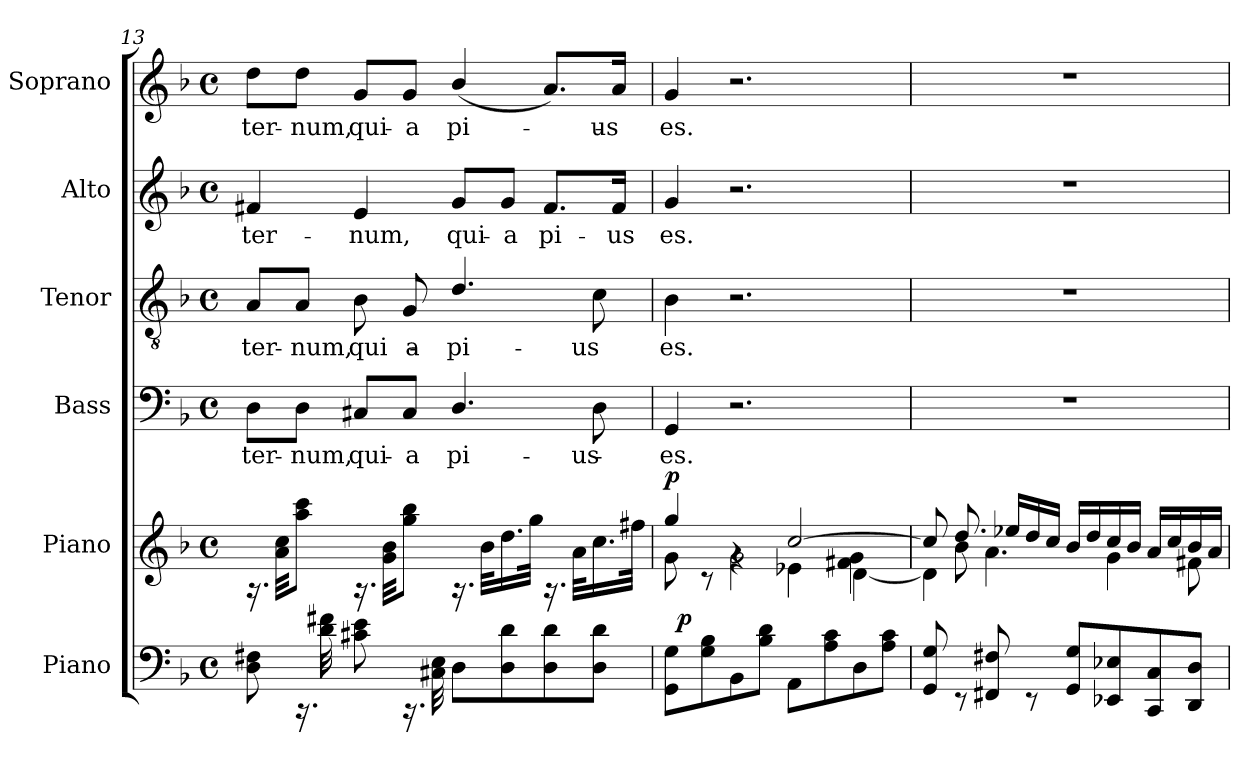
**kern	**dynam	**kern	**dynam	**kern	**text	**kern	**text	**kern	**text	**kern	**text
*part6	*part6	*part5	*part5	*part4	*part4	*part3	*part3	*part2	*part2	*part1	*part1
*staff6	*staff6	*staff5	*staff5	*staff4	*staff4	*staff3	*staff3	*staff2	*staff2	*staff1	*staff1
*I"Piano	*	*I"Piano	*	*I"Bass	*	*I"Tenor	*	*I"Alto	*	*I"Soprano	*
*	*	*	*	*I'B.	*	*I'T.	*	*I'A.	*	*I'S.	*
*clefF4	*	*clefG2	*	*clefF4	*	*clefGv2	*	*clefG2	*	*clefG2	*
*k[b-]	*	*k[b-]	*	*k[b-]	*	*k[b-]	*	*k[b-]	*	*k[b-]	*
*F:	*	*F:	*	*F:	*	*F:	*	*F:	*	*F:	*
*M4/4	*	*M4/4	*	*M4/4	*	*M4/4	*	*M4/4	*	*M4/4	*
*met(c)	*	*met(c)	*	*met(c)	*	*met(c)	*	*met(c)	*	*met(c)	*
=13	=13	=13	=13	=13	=13	=13	=13	=13	=13	=13	=13
!	!	!	!	!	!LO:LY:b	!	!LO:LY:b	!	!LO:LY:b	!	!LO:LY:b
*	*	*	*	*^	*	*^	*	*	*	*^	*
8D\ 8F#X\	.	16.rA	.	8D\L	4ryy	-ter-	8A/L	4ryy	-ter-	4f#X/	ter-	8dd\L	4ryy	-ter-
.	.	32a\ 32cc\KKL	.	.	.	.	.	.	.	.	.	.	.	.
!	!	!	!	!	!	!LO:LY:b	!	!	!LO:LY:b	!	!	!	!	!LO:LY:b
16.rCC	.	8aa\ 8ccc\J	.	8D\J	.	-num,	8A/J	.	-num,	.	.	8dd\J	.	-num,
32d\ 32f#X\	.	.	.	.	.	.	.	.	.	.	.	.	.	.
!	!	!	!	!	!	!LO:LY:b	!	!	!LO:LY:b	!	!LO:LY:b	!	!	!LO:LY:b
8c#X\ 8e\	.	16.rA	.	4ryy	8C#X/L	-qui-	8ryy	8B-\	qui-	4e/	-num,	4ryy	8g/L	-qui-
.	.	32g\ 32b-\KKL	.	.	.	.	.	.	.	.	.	.	.	.
!	!	!	!	!	!	!LO:LY:b	!	!	!LO:LY:b	!	!	!	!	!LO:LY:b
16.rCC	.	8gg\ 8bb-\J	.	.	8C#/J	-a	8G/	8ryy	a	.	.	.	8g/J	-a
32C#X\ 32E\	.	.	.	.	.	.	.	.	.	.	.	.	.	.
!	!	!	!	!	!	!LO:LY:b	!	!	!LO:LY:b	!	!LO:LY:b	!	!	!LO:LY:b
8D\L	.	16.rA	.	4.D/	4.ryy	pi-	2ryy	4.d/	-pi-	8g/L	qui-	(<4b-/	4ryy	pi-
.	.	32b-\KLL	.	.	.	.	.	.	.	.	.	.	.	.
!	!	!	!	!	!	!	!	!	!	!	!LO:LY:b	!	!	!
8D\ 8d\	.	16.dd\	.	.	.	.	.	.	.	8g/J	-a	.	.	.
.	.	32gg\JJk	.	.	.	.	.	.	.	.	.	.	.	.
!	!	!	!	!	!	!	!	!	!	!	!LO:LY:b	!	!	!
8D\ 8d\	.	16.rA	.	.	.	.	.	.	.	8.f#/L	pi-	4ryy	8.a/L)	.
.	.	32a\KLL	.	.	.	.	.	.	.	.	.	.	.	.
!	!	!	!	!	!	!LO:LY:b	!	!	!LO:LY:b	!	!	!	!	!
8D\ 8d\J	.	16.cc\	.	8ryy	8D\	us	.	8c\	-us	.	.	.	.	.
!	!	!	!	!	!	!	!	!	!	!	!LO:LY:b	!	!	!LO:LY:b
.	.	.	.	.	.	.	.	.	.	16f#/Jk	-us	.	16a/Jk	us
.	.	32ff#X\JJk	.	.	.	.	.	.	.	.	.	.	.	.
*	*	*	*	*v	*v	*	*	*	*	*	*	*v	*v	*
*	*	*	*	*	*	*v	*v	*	*	*	*	*
!!LO:LB:g=z
=14	=14	=14	=14	=14	=14	=14	=14	=14	=14	=14	=14
*	*	*^	*	*	*	*	*	*	*	*	*
*	*	*	*^	*	*	*	*	*	*	*	*	*
*	*	*	*	*^	*	*	*	*	*	*	*	*	*
!	!	!	!	!	!	!LO:DY:a	!	!LO:LY:b	!	!LO:LY:b	!	!LO:LY:b	!	!LO:LY:b
*^	*	*	*	*	*	*	*	*	*	*	*	*	*	*
8GG\ 8G\L	32ryy	.	4gg/	8g\	2ryy	2.ryy	p	4GG/	es.	4B-\	es.	4g/	es.	4g/	es.
!	!	!LO:DY:a	!	!	!	!	!	!	!	!	!	!	!	!	!
.	2ryy	p	.	.	.	.	.	.	.	.	.	.	.	.	.
8G\ 8B-\	.	.	.	8rc	.	.	.	.	.	.	.	.	.	.	.
8BB-\	.	.	4rg	2g\	.	.	.	2.r	.	2.r	.	2.r	.	2.r	.
8B-\ 8d\J	.	.	.	.	.	.	.	.	.	.	.	.	.	.	.
8AA\L	.	.	[2cc/	.	4e-X\	.	.	.	.	.	.	.	.	.	.
.	4...ryy	.	.	.	.	.	.	.	.	.	.	.	.	.	.
8A\ 8c\	.	.	.	.	.	.	.	.	.	.	.	.	.	.	.
8D\	.	.	.	[4d\	4ryy	4f#X\ 4g\	.	.	.	.	.	.	.	.	.
8A\ 8c\J	.	.	.	.	.	.	.	.	.	.	.	.	.	.	.
*v	*v	*	*	*	*	*	*	*	*	*	*	*	*	*	*
*	*	*	*	*v	*v	*	*	*	*	*	*	*	*	*
=15	=15	=15	=15	=15	=15	=15	=15	=15	=15	=15	=15	=15	=15
8GG/ 8G/	.	8cc/]	4d\]	8ryy	.	1r	.	1r	.	1r	.	1r	.
8rEE	.	8b-\	.	8.dd/	.	.	.	.	.	.	.	.	.
8FF#X/ 8F#X/	.	4.a\	2.ryy	.	.	.	.	.	.	.	.	.	.
.	.	.	.	16ee-X/LL	.	.	.	.	.	.	.	.	.
8rEE	.	.	.	16dd/	.	.	.	.	.	.	.	.	.
.	.	.	.	16cc/JJ	.	.	.	.	.	.	.	.	.
8GG/ 8G/L	.	.	.	16b-/LL	.	.	.	.	.	.	.	.	.
.	.	.	.	16dd/	.	.	.	.	.	.	.	.	.
8EE-X/ 8E-X/	.	4g\	.	16cc/	.	.	.	.	.	.	.	.	.
.	.	.	.	16b-/JJ	.	.	.	.	.	.	.	.	.
8CC/ 8C/	.	.	.	16a/LL	.	.	.	.	.	.	.	.	.
.	.	.	.	16cc/	.	.	.	.	.	.	.	.	.
8DD/ 8D/J	.	8f#X\	.	16b-/	.	.	.	.	.	.	.	.	.
.	.	.	.	16a/JJ	.	.	.	.	.	.	.	.	.
*	*	*v	*v	*v	*	*	*	*	*	*	*	*	*
=	=	=	=	=	=	=	=	=	=	=	=
*-	*-	*-	*-	*-	*-	*-	*-	*-	*-	*-	*-
